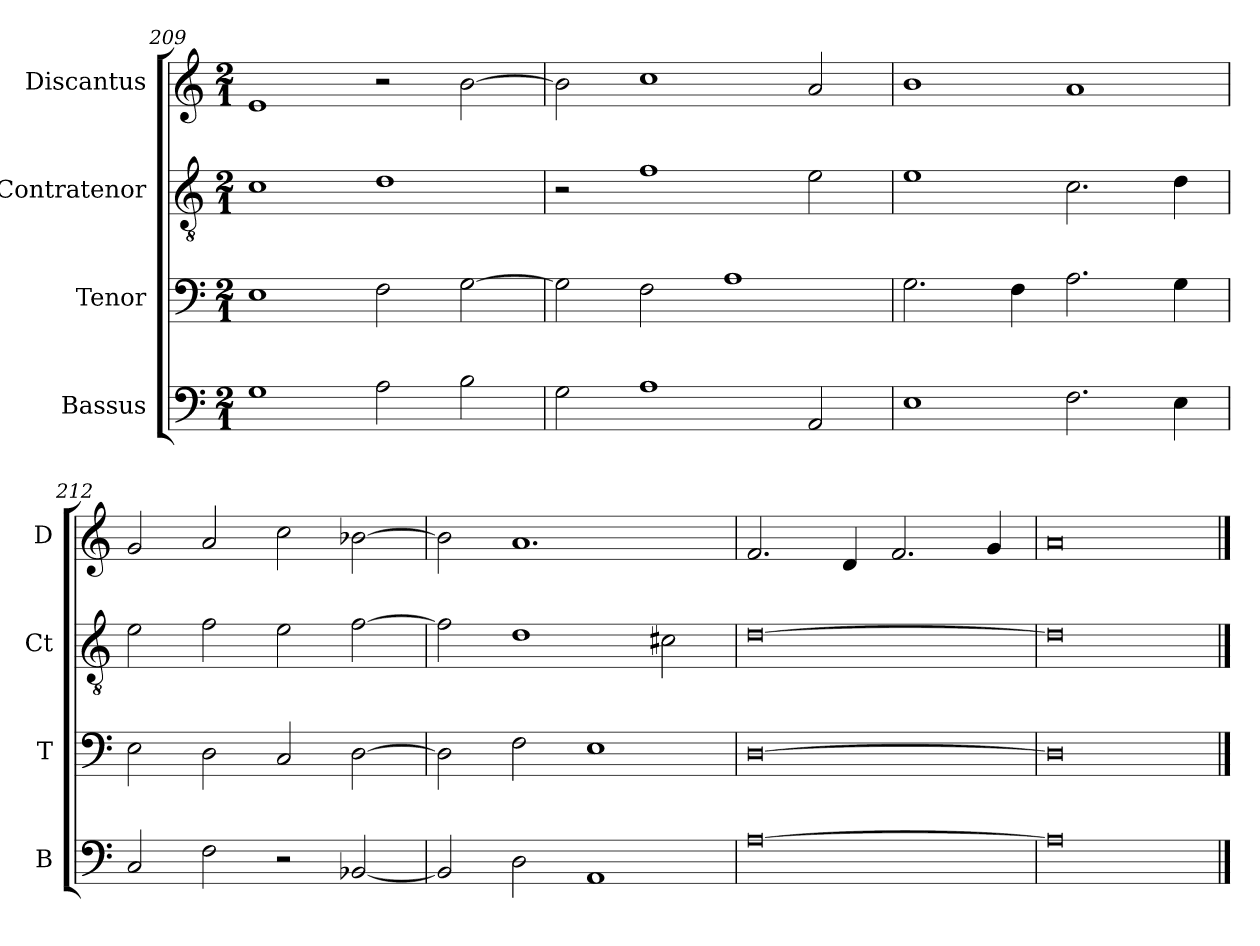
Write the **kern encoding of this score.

**kern	**kern	**kern	**kern
*part4	*part3	*part2	*part1
*staff4	*staff3	*staff2	*staff1
*I"Bassus	*I"Tenor	*I"Contratenor	*I"Discantus
*I'B	*I'T	*I'Ct	*I'D
*clefF4	*clefF4	*clefGv2	*clefG2
*k[]	*k[]	*k[]	*k[]
*M2/1	*M2/1	*M2/1	*M2/1
=209	=209	=209	=209
1G	1E	1c	1e
2A\	2F\	1d	2r
2B\	[2G\	.	[2b\
=210	=210	=210	=210
2G\	2G\]	2r	2b\]
1A	2F\	1f	1cc
.	1A	.	.
2AA/	.	2e\	2a/
=211	=211	=211	=211
1E	2.G\	1e	1b
.	4F\	.	.
2.F\	2.A\	2.c\	1a
4E\	4G\	4d\	.
=212	=212	=212	=212
2C/	2E\	2e\	2g/
2F\	2D\	2f\	2a/
2r	2C/	2e\	2cc\
[2BB-X/	[2D\	[2f\	[2b-X\
=213	=213	=213	=213
2BB-/]	2D\]	2f\]	2b-\]
2D\	2F\	1d	1.a
1AA	1E	.	.
.	.	2c#X\	.
=214	=214	=214	=214
[0A	[0D	[0d	2.f/
.	.	.	4d/
.	.	.	2.f/
.	.	.	4g/
=215	=215	=215	=215
0A]	0D]	0d]	0a
==	==	==	==
*-	*-	*-	*-
